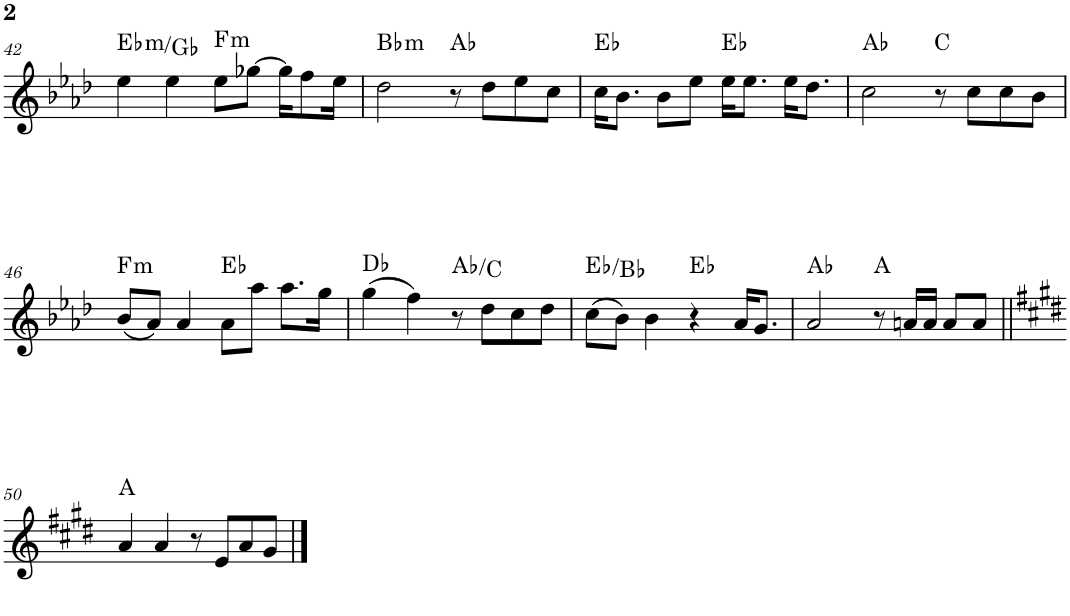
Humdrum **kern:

**kern	**harte
*part1	*part1
*staff1	*
*I"Piano	*
*I'Pno.	*
!!LO:PB:g=z
*clefG2	*
*k[b-e-a-d-]	*
*M4/4	*
=42	=42
!	!LO:H:kt=m
4ee-\	Eb:min/b3
4ee-\	.
!	!LO:H:kt=m
8ee-\L	F:min
[8gg-X\J	.
16gg-\KL]	.
8ff\	.
16ee-\Jk	.
=43	=43
!	!LO:H:kt=m
2dd-\	Bb:min
8r	Ab:maj
8dd-\L	.
8ee-\	.
8cc\J	.
=44	=44
16cc\KL	Eb:maj
8.b-\J	.
8b-\L	.
8ee-\J	.
16ee-\KL	Eb:maj
8.ee-\J	.
16ee-\KL	.
8.dd-\J	.
=45	=45
2cc\	Ab:maj
8r	C:maj
8cc\L	.
8cc\	.
8b-\J	.
!!LO:LB:g=z
=46	=46
!	!LO:H:kt=m
(8b-/L	F:min
8a-/J)	.
4a-/	.
8a-\L	Eb:maj
8aa-\J	.
8.aa-\L	.
16gg\Jk	.
=47	=47
(4gg\	Db:maj
4ff\)	.
8r	Ab:maj/3
8dd-\L	.
8cc\	.
8dd-\J	.
=48	=48
(8cc\L	Eb:maj/5
8b-\J)	.
4b-\	.
4r	Eb:maj
16a-/KL	.
8.g/J	.
=49	=49
2a-/	Ab:maj
8r	A:maj
16an/LL	.
16a/JJ	.
8a/L	.
8a/J	.
!!LO:LB:g=z
=50||	=50||
*k[f#c#g#d#]	*
4a/	A:maj
4a/	.
8r	.
8e/L	.
8a/	.
8g#/J	.
==	==
*-	*-
